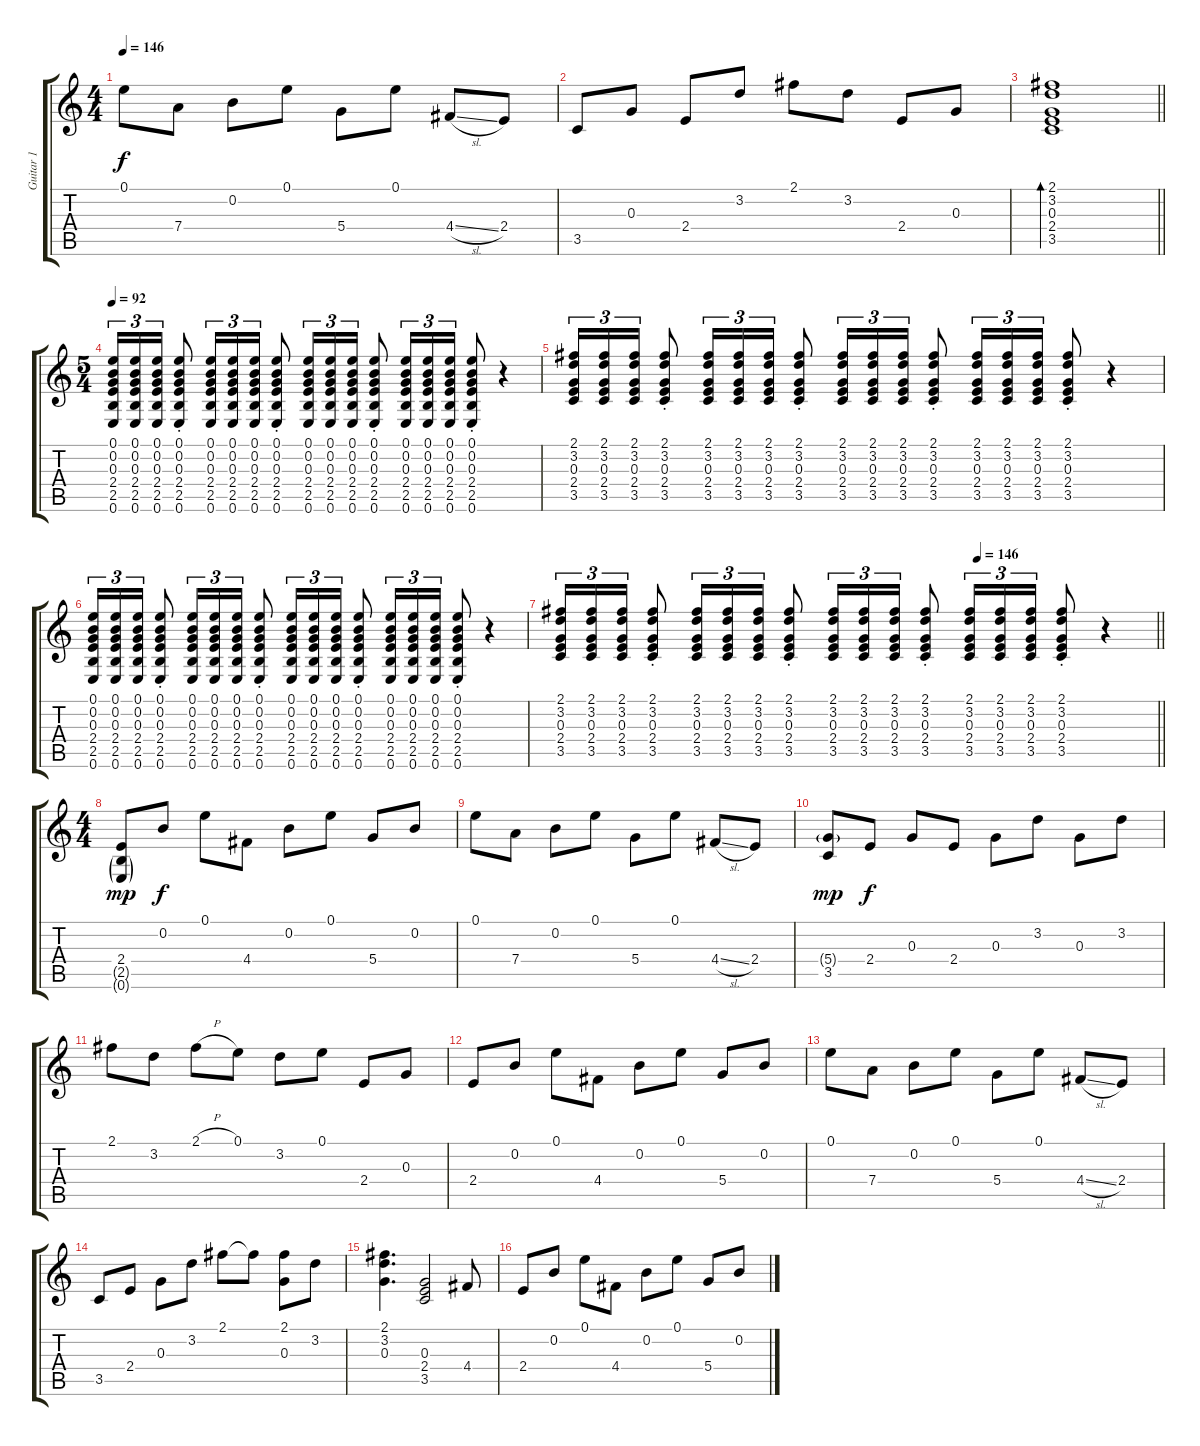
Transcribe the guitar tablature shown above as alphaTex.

\track ("Guitar 1" "Guitar 1") {instrument overdrivenguitar}
\staff {score tabs}
\tuning (E4 B3 G3 D3 A2 E2) {hide}
\ts (4 4)
\tempo 146
\clef g2
\ks c
0.1.8{dy f} 7.4.8 0.2.8 0.1.8 5.4.8 0.1.8 4.4{sl}.8 2.4.8 |
3.5.8 0.3.8 2.4.8 3.2.8 2.1.8 3.2.8 2.4.8 0.3.8 |
\barLineRight lightlight
(2.1 3.2 0.3 2.4 3.5).1{bd 240} |
\ts (5 4)
\tempo 92
(0.1 0.2 0.3 2.4 2.5 0.6).16{tu (3 2)} (0.1 0.2 0.3 2.4 2.5 0.6).16{tu (3 2)} (0.1 0.2 0.3 2.4 2.5 0.6).16{tu (3 2)} (0.1{st} 0.2{st} 0.3{st} 2.4{st} 2.5{st} 0.6{st}).8 (0.1 0.2 0.3 2.4 2.5 0.6).16{tu (3 2)} (0.1 0.2 0.3 2.4 2.5 0.6).16{tu (3 2)} (0.1 0.2 0.3 2.4 2.5 0.6).16{tu (3 2)} (0.1{st} 0.2{st} 0.3{st} 2.4{st} 2.5{st} 0.6{st}).8 (0.1 0.2 0.3 2.4 2.5 0.6).16{tu (3 2)} (0.1 0.2 0.3 2.4 2.5 0.6).16{tu (3 2)} (0.1 0.2 0.3 2.4 2.5 0.6).16{tu (3 2)} (0.1{st} 0.2{st} 0.3{st} 2.4{st} 2.5{st} 0.6{st}).8 (0.1 0.2 0.3 2.4 2.5 0.6).16{tu (3 2)} (0.1 0.2 0.3 2.4 2.5 0.6).16{tu (3 2)} (0.1 0.2 0.3 2.4 2.5 0.6).16{tu (3 2)} (0.1{st} 0.2{st} 0.3{st} 2.4{st} 2.5{st} 0.6{st}).8 r.4 |
(2.1 3.2 0.3 2.4 3.5).16{tu (3 2)} (2.1 3.2 0.3 2.4 3.5).16{tu (3 2)} (2.1 3.2 0.3 2.4 3.5).16{tu (3 2)} (2.1{st} 3.2{st} 0.3{st} 2.4{st} 3.5{st}).8 (2.1 3.2 0.3 2.4 3.5).16{tu (3 2)} (2.1 3.2 0.3 2.4 3.5).16{tu (3 2)} (2.1 3.2 0.3 2.4 3.5).16{tu (3 2)} (2.1{st} 3.2{st} 0.3{st} 2.4{st} 3.5{st}).8 (2.1 3.2 0.3 2.4 3.5).16{tu (3 2)} (2.1 3.2 0.3 2.4 3.5).16{tu (3 2)} (2.1 3.2 0.3 2.4 3.5).16{tu (3 2)} (2.1{st} 3.2{st} 0.3{st} 2.4{st} 3.5{st}).8 (2.1 3.2 0.3 2.4 3.5).16{tu (3 2)} (2.1 3.2 0.3 2.4 3.5).16{tu (3 2)} (2.1 3.2 0.3 2.4 3.5).16{tu (3 2)} (2.1{st} 3.2{st} 0.3{st} 2.4{st} 3.5{st}).8 r.4 |
(0.1 0.2 0.3 2.4 2.5 0.6).16{tu (3 2)} (0.1 0.2 0.3 2.4 2.5 0.6).16{tu (3 2)} (0.1 0.2 0.3 2.4 2.5 0.6).16{tu (3 2)} (0.1{st} 0.2{st} 0.3{st} 2.4{st} 2.5{st} 0.6{st}).8 (0.1 0.2 0.3 2.4 2.5 0.6).16{tu (3 2)} (0.1 0.2 0.3 2.4 2.5 0.6).16{tu (3 2)} (0.1 0.2 0.3 2.4 2.5 0.6).16{tu (3 2)} (0.1{st} 0.2{st} 0.3{st} 2.4{st} 2.5{st} 0.6{st}).8 (0.1 0.2 0.3 2.4 2.5 0.6).16{tu (3 2)} (0.1 0.2 0.3 2.4 2.5 0.6).16{tu (3 2)} (0.1 0.2 0.3 2.4 2.5 0.6).16{tu (3 2)} (0.1{st} 0.2{st} 0.3{st} 2.4{st} 2.5{st} 0.6{st}).8 (0.1 0.2 0.3 2.4 2.5 0.6).16{tu (3 2)} (0.1 0.2 0.3 2.4 2.5 0.6).16{tu (3 2)} (0.1 0.2 0.3 2.4 2.5 0.6).16{tu (3 2)} (0.1{st} 0.2{st} 0.3{st} 2.4{st} 2.5{st} 0.6{st}).8 r.4 |
\tempo (146 0.7)
\barLineRight lightlight
(2.1 3.2 0.3 2.4 3.5).16{tu (3 2)} (2.1 3.2 0.3 2.4 3.5).16{tu (3 2)} (2.1 3.2 0.3 2.4 3.5).16{tu (3 2)} (2.1{st} 3.2{st} 0.3{st} 2.4{st} 3.5{st}).8 (2.1 3.2 0.3 2.4 3.5).16{tu (3 2)} (2.1 3.2 0.3 2.4 3.5).16{tu (3 2)} (2.1 3.2 0.3 2.4 3.5).16{tu (3 2)} (2.1{st} 3.2{st} 0.3{st} 2.4{st} 3.5{st}).8 (2.1 3.2 0.3 2.4 3.5).16{tu (3 2)} (2.1 3.2 0.3 2.4 3.5).16{tu (3 2)} (2.1 3.2 0.3 2.4 3.5).16{tu (3 2)} (2.1{st} 3.2{st} 0.3{st} 2.4{st} 3.5{st}).8 (2.1 3.2 0.3 2.4 3.5).16{tu (3 2)} (2.1 3.2 0.3 2.4 3.5).16{tu (3 2)} (2.1 3.2 0.3 2.4 3.5).16{tu (3 2)} (2.1{st} 3.2{st} 0.3{st} 2.4{st} 3.5{st}).8 r.4 |
\ts (4 4)
(2.4 2.5{g} 0.6{g}).8{dy mp} 0.2.8{dy f} 0.1.8 4.4.8 0.2.8 0.1.8 5.4.8 0.2.8 |
0.1.8 7.4.8 0.2.8 0.1.8 5.4.8 0.1.8 4.4{sl}.8 2.4.8 |
(5.4{g} 3.5).8{dy mp} 2.4.8{dy f} 0.3.8 2.4.8 0.3.8 3.2.8 0.3.8 3.2.8 |
2.1.8 3.2.8 2.1{h}.8 0.1.8 3.2.8 0.1.8 2.4.8 0.3.8 |
2.4.8 0.2.8 0.1.8 4.4.8 0.2.8 0.1.8 5.4.8 0.2.8 |
0.1.8 7.4.8 0.2.8 0.1.8 5.4.8 0.1.8 4.4{sl}.8 2.4.8 |
3.5.8 2.4.8 0.3.8 3.2.8 2.1.8 2.1{t}.8 (2.1 0.3).8 3.2.8 |
(2.1 3.2 0.3).4{d} (0.3 2.4 3.5).2 4.4.8 |
2.4.8 0.2.8 0.1.8 4.4.8 0.2.8 0.1.8 5.4.8 0.2.8
